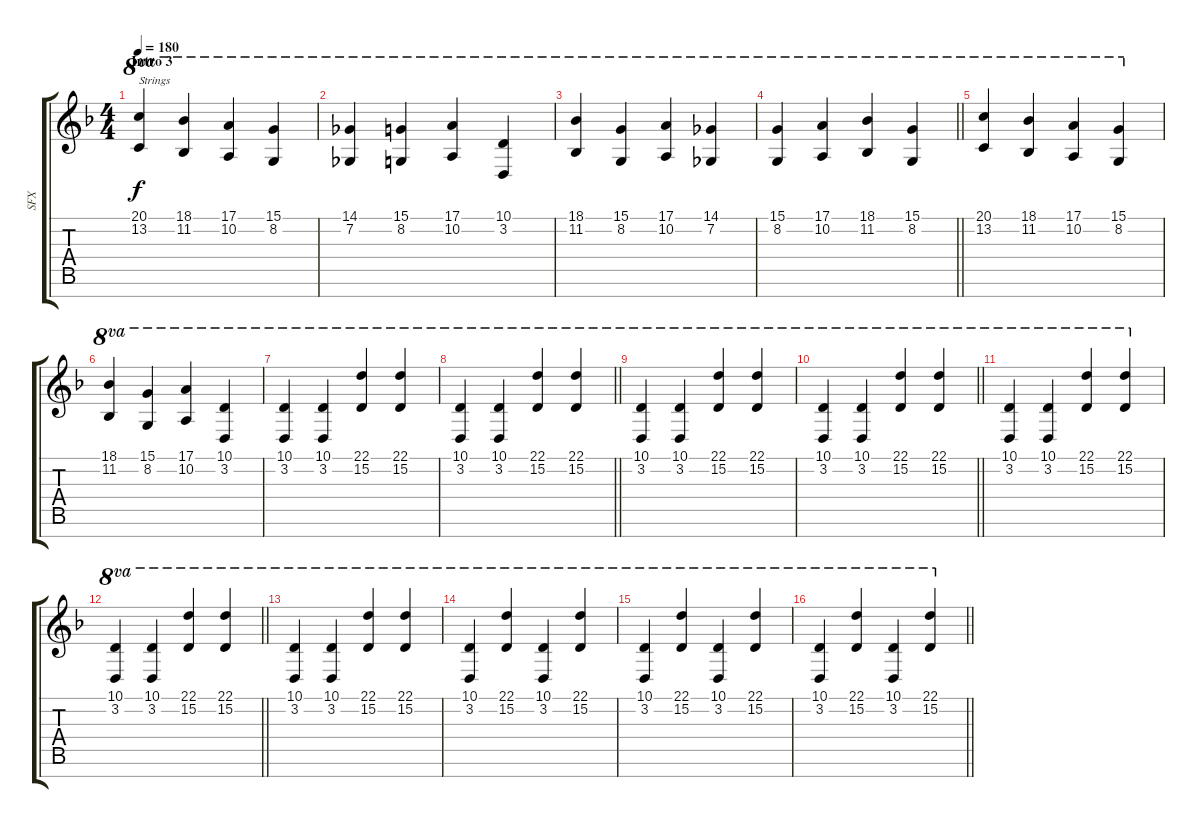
\track ("SFX" "SFX") {instrument glockenspiel}
\staff {score tabs}
\tuning (E4 B3 G3 D3 A2 E2 B1) {hide}
\ts (4 4)
\section ("" "Intro 3")
\tempo 180
\clef g2
\ks dminor
(20.1 13.2).4{ot 8va txt "Strings" dy f volume 13 instrument stringensemble1} (18.1 11.2).4{ot 8va} (17.1 10.2).4{ot 8va} (15.1 8.2).4{ot 8va} |
(14.1 7.2).4{ot 8va} (15.1 8.2).4{ot 8va} (17.1 10.2).4{ot 8va} (10.1 3.2).4{ot 8va} |
(18.1 11.2).4{ot 8va} (15.1 8.2).4{ot 8va} (17.1 10.2).4{ot 8va} (14.1 7.2).4{ot 8va} |
\barLineRight lightlight
(15.1 8.2).4{ot 8va} (17.1 10.2).4{ot 8va} (18.1 11.2).4{ot 8va} (15.1 8.2).4{ot 8va} |
\section ("" "")
(20.1 13.2).4{ot 8va} (18.1 11.2).4{ot 8va} (17.1 10.2).4{ot 8va} (15.1 8.2).4{ot 8va} |
(18.1 11.2).4{ot 8va} (15.1 8.2).4{ot 8va} (17.1 10.2).4{ot 8va} (10.1 3.2).4{ot 8va} |
(10.1 3.2).4{ot 8va} (10.1 3.2).4{ot 8va} (22.1 15.2).4{ot 8va} (22.1 15.2).4{ot 8va} |
\barLineRight lightlight
(10.1 3.2).4{ot 8va} (10.1 3.2).4{ot 8va} (22.1 15.2).4{ot 8va} (22.1 15.2).4{ot 8va} |
\section ("" "")
(10.1 3.2).4{ot 8va} (10.1 3.2).4{ot 8va} (22.1 15.2).4{ot 8va} (22.1 15.2).4{ot 8va} |
\barLineRight lightlight
(10.1 3.2).4{ot 8va} (10.1 3.2).4{ot 8va} (22.1 15.2).4{ot 8va} (22.1 15.2).4{ot 8va} |
(10.1 3.2).4{ot 8va} (10.1 3.2).4{ot 8va} (22.1 15.2).4{ot 8va} (22.1 15.2).4{ot 8va} |
\barLineRight lightlight
(10.1 3.2).4{ot 8va} (10.1 3.2).4{ot 8va} (22.1 15.2).4{ot 8va} (22.1 15.2).4{ot 8va} |
\section ("" "")
(10.1 3.2).4{ot 8va} (10.1 3.2).4{ot 8va} (22.1 15.2).4{ot 8va} (22.1 15.2).4{ot 8va} |
(10.1 3.2).4{ot 8va} (22.1 15.2).4{ot 8va} (10.1 3.2).4{ot 8va} (22.1 15.2).4{ot 8va} |
(10.1 3.2).4{ot 8va} (22.1 15.2).4{ot 8va} (10.1 3.2).4{ot 8va} (22.1 15.2).4{ot 8va} |
\barLineRight lightlight
(10.1 3.2).4{ot 8va} (22.1 15.2).4{ot 8va} (10.1 3.2).4{ot 8va} (22.1 15.2).4{ot 8va}
